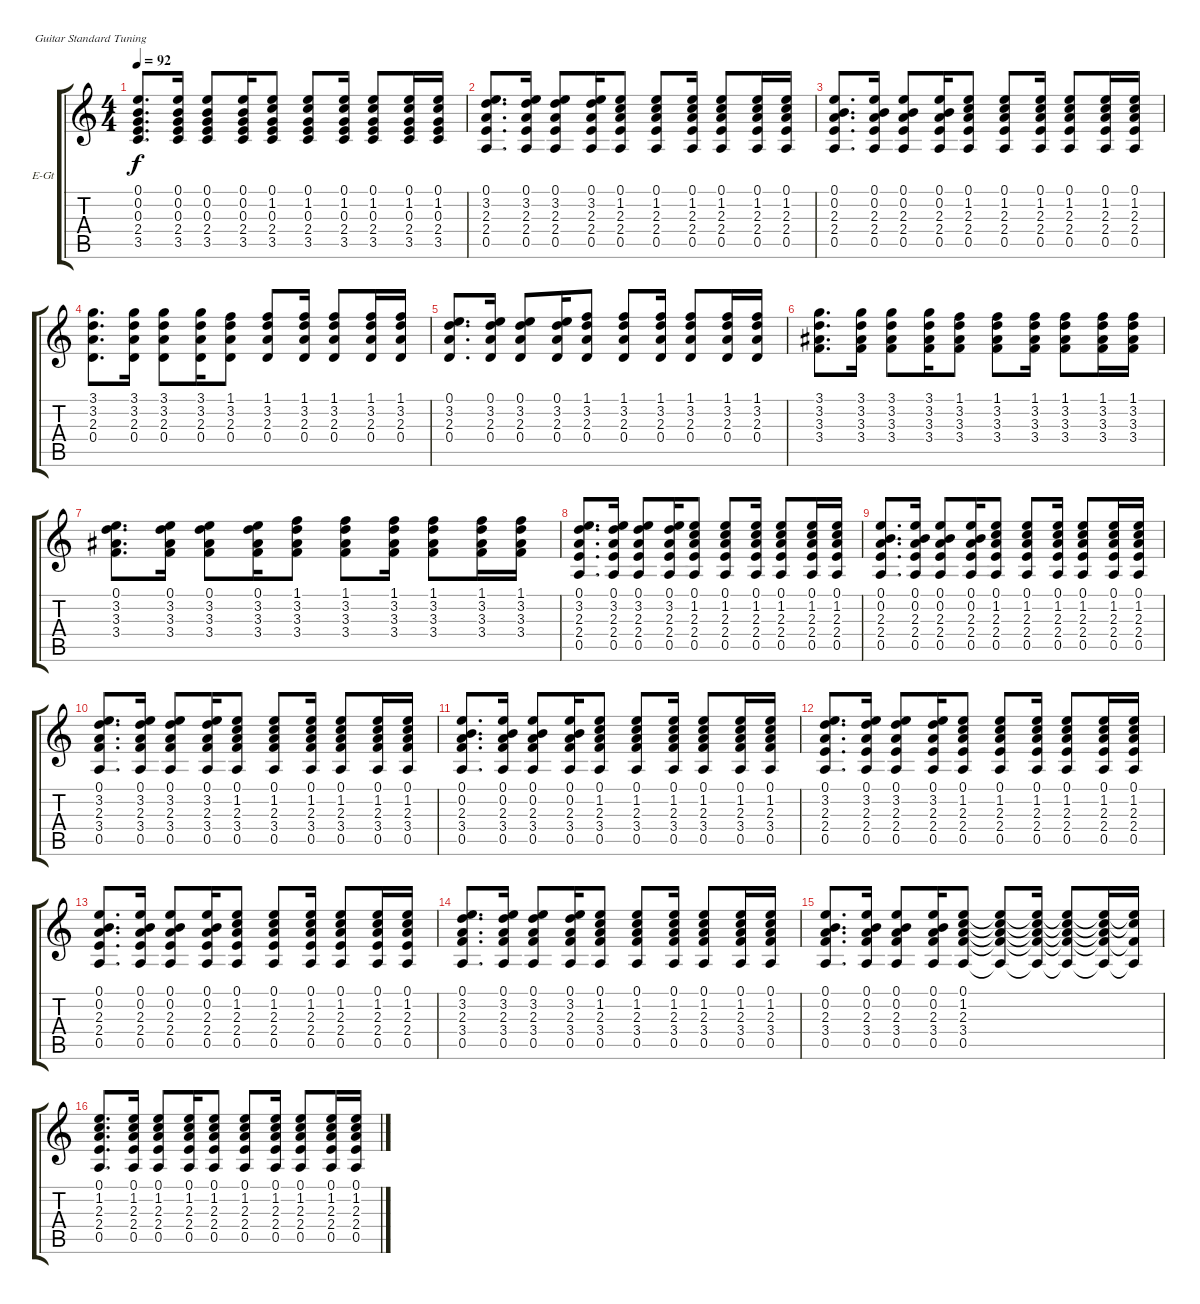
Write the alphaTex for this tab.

\defaultSystemsLayout 4
\bracketExtendMode groupsimilarinstruments
\firstSystemTrackNameOrientation horizontal
\otherSystemsTrackNameOrientation horizontal
\track ("Electric Guitar" "E-Gt") {mute instrument electricguitarclean}
\staff {score tabs}
\tuning (E4 B3 G3 D3 A2 E2)
\ts (4 4)
\tempo 92
\clef g2
\scale
0.25
\ks c
(0.1 0.2 0.3 2.4 3.5).8{d dy f} (0.1 0.2 0.3 2.4 3.5).16 (0.1 0.2 0.3 2.4 3.5).8 (0.1 0.2 0.3 2.4 3.5).16 (0.1 1.2 0.3 2.4 3.5).8 (0.1 1.2 0.3 2.4 3.5).8 (0.1 1.2 0.3 2.4 3.5).16 (0.1 1.2 0.3 2.4 3.5).8 (0.1 1.2 0.3 2.4 3.5).16 (0.1 1.2 0.3 2.4 3.5).16 |
\scale
0.25 (0.1 3.2 2.3 2.4 0.5).8{d} (0.1 3.2 2.3 2.4 0.5).16 (0.1 3.2 2.3 2.4 0.5).8 (0.1 3.2 2.3 2.4 0.5).16 (0.1 1.2 2.3 2.4 0.5).8 (0.1 1.2 2.3 2.4 0.5).8 (0.1 1.2 2.3 2.4 0.5).16 (0.1 1.2 2.3 2.4 0.5).8 (0.1 1.2 2.3 2.4 0.5).16 (0.1 1.2 2.3 2.4 0.5).16 |
\scale
0.25 (0.1 0.2 2.3 2.4 0.5).8{d} (0.1 0.2 2.3 2.4 0.5).16 (0.1 0.2 2.3 2.4 0.5).8 (0.1 0.2 2.3 2.4 0.5).16 (0.1 1.2 2.3 2.4 0.5).8 (0.1 1.2 2.3 2.4 0.5).8 (0.1 1.2 2.3 2.4 0.5).16 (0.1 1.2 2.3 2.4 0.5).8 (0.1 1.2 2.3 2.4 0.5).16 (0.1 1.2 2.3 2.4 0.5).16 |
\scale
0.25 (3.1 3.2 2.3 0.4).8{d} (3.1 3.2 2.3 0.4).16 (3.1 3.2 2.3 0.4).8 (3.1 3.2 2.3 0.4).16 (1.1 3.2 2.3 0.4).8 (1.1 3.2 2.3 0.4).8 (1.1 3.2 2.3 0.4).16 (1.1 3.2 2.3 0.4).8 (1.1 3.2 2.3 0.4).16 (1.1 3.2 2.3 0.4).16 |
\scale
0.25 (0.1 3.2 2.3 0.4).8{d} (0.1 3.2 2.3 0.4).16 (0.1 3.2 2.3 0.4).8 (0.1 3.2 2.3 0.4).16 (1.1 3.2 2.3 0.4).8 (1.1 3.2 2.3 0.4).8 (1.1 3.2 2.3 0.4).16 (1.1 3.2 2.3 0.4).8 (1.1 3.2 2.3 0.4).16 (1.1 3.2 2.3 0.4).16 |
\scale
0.25 (3.1 3.2 3.3 3.4).8{d} (3.1 3.2 3.3 3.4).16 (3.1 3.2 3.3 3.4).8 (3.1 3.2 3.3 3.4).16 (1.1 3.2 3.3 3.4).8 (1.1 3.2 3.3 3.4).8 (1.1 3.2 3.3 3.4).16 (1.1 3.2 3.3 3.4).8 (1.1 3.2 3.3 3.4).16 (1.1 3.2 3.3 3.4).16 |
\scale
0.25 (0.1 3.2 3.3 3.4).8{d} (0.1 3.2 3.3 3.4).16 (0.1 3.2 3.3 3.4).8 (0.1 3.2 3.3 3.4).16 (1.1 3.2 3.3 3.4).8 (1.1 3.2 3.3 3.4).8 (1.1 3.2 3.3 3.4).16 (1.1 3.2 3.3 3.4).8 (1.1 3.2 3.3 3.4).16 (1.1 3.2 3.3 3.4).16 |
\scale
0.25 (0.1 3.2 2.3 2.4 0.5).8{d} (0.1 3.2 2.3 2.4 0.5).16 (0.1 3.2 2.3 2.4 0.5).8 (0.1 3.2 2.3 2.4 0.5).16 (0.1 1.2 2.3 2.4 0.5).8 (0.1 1.2 2.3 2.4 0.5).8 (0.1 1.2 2.3 2.4 0.5).16 (0.1 1.2 2.3 2.4 0.5).8 (0.1 1.2 2.3 2.4 0.5).16 (0.1 1.2 2.3 2.4 0.5).16 |
\scale
0.25 (0.1 0.2 2.3 2.4 0.5).8{d} (0.1 0.2 2.3 2.4 0.5).16 (0.1 0.2 2.3 2.4 0.5).8 (0.1 0.2 2.3 2.4 0.5).16 (0.1 1.2 2.3 2.4 0.5).8 (0.1 1.2 2.3 2.4 0.5).8 (0.1 1.2 2.3 2.4 0.5).16 (0.1 1.2 2.3 2.4 0.5).8 (0.1 1.2 2.3 2.4 0.5).16 (0.1 1.2 2.3 2.4 0.5).16 |
\scale
0.25 (0.1 3.2 2.3 3.4 0.5).8{d} (0.1 3.2 2.3 3.4 0.5).16 (0.1 3.2 2.3 3.4 0.5).8 (0.1 3.2 2.3 3.4 0.5).16 (0.1 1.2 2.3 3.4 0.5).8 (0.1 1.2 2.3 3.4 0.5).8 (0.1 1.2 2.3 3.4 0.5).16 (0.1 1.2 2.3 3.4 0.5).8 (0.1 1.2 2.3 3.4 0.5).16 (0.1 1.2 2.3 3.4 0.5).16 |
\scale
0.25 (0.1 0.2 2.3 3.4 0.5).8{d} (0.1 0.2 2.3 3.4 0.5).16 (0.1 0.2 2.3 3.4 0.5).8 (0.1 0.2 2.3 3.4 0.5).16 (0.1 1.2 2.3 3.4 0.5).8 (0.1 1.2 2.3 3.4 0.5).8 (0.1 1.2 2.3 3.4 0.5).16 (0.1 1.2 2.3 3.4 0.5).8 (0.1 1.2 2.3 3.4 0.5).16 (0.1 1.2 2.3 3.4 0.5).16 |
\scale
0.25 (0.1 3.2 2.3 2.4 0.5).8{d} (0.1 3.2 2.3 2.4 0.5).16 (0.1 3.2 2.3 2.4 0.5).8 (0.1 3.2 2.3 2.4 0.5).16 (0.1 1.2 2.3 2.4 0.5).8 (0.1 1.2 2.3 2.4 0.5).8 (0.1 1.2 2.3 2.4 0.5).16 (0.1 1.2 2.3 2.4 0.5).8 (0.1 1.2 2.3 2.4 0.5).16 (0.1 1.2 2.3 2.4 0.5).16 |
\scale
0.25 (0.1 0.2 2.3 2.4 0.5).8{d} (0.1 0.2 2.3 2.4 0.5).16 (0.1 0.2 2.3 2.4 0.5).8 (0.1 0.2 2.3 2.4 0.5).16 (0.1 1.2 2.3 2.4 0.5).8 (0.1 1.2 2.3 2.4 0.5).8 (0.1 1.2 2.3 2.4 0.5).16 (0.1 1.2 2.3 2.4 0.5).8 (0.1 1.2 2.3 2.4 0.5).16 (0.1 1.2 2.3 2.4 0.5).16 |
\scale
0.25 (0.1 3.2 2.3 3.4 0.5).8{d} (0.1 3.2 2.3 3.4 0.5).16 (0.1 3.2 2.3 3.4 0.5).8 (0.1 3.2 2.3 3.4 0.5).16 (0.1 1.2 2.3 3.4 0.5).8 (0.1 1.2 2.3 3.4 0.5).8 (0.1 1.2 2.3 3.4 0.5).16 (0.1 1.2 2.3 3.4 0.5).8 (0.1 1.2 2.3 3.4 0.5).16 (0.1 1.2 2.3 3.4 0.5).16 |
\scale
0.25 (0.1 0.2 2.3 3.4 0.5).8{d} (0.1 0.2 2.3 3.4 0.5).16 (0.1 0.2 2.3 3.4 0.5).8 (0.1 0.2 2.3 3.4 0.5).16 (0.1 1.2 2.3 3.4 0.5).8 (0.1{t} 1.2{t} 2.3{t} 3.4{t} 0.5{t}).8 (0.1{t} 1.2{t} 2.3{t} 3.4{t} 0.5{t}).16 (0.1{t} 1.2{t} 2.3{t} 3.4{t} 0.5{t}).8 (0.1{t} 1.2{t} 2.3{t} 3.4{t} 0.5{t}).16 (0.1{t} 1.2{t} 3.4{t} 0.5{t}).16 |
\scale
0.25 (0.1 1.2 2.3 2.4 0.5).8{d} (0.1 1.2 2.3 2.4 0.5).16 (0.1 1.2 2.3 2.4 0.5).8 (0.1 1.2 2.3 2.4 0.5).16 (0.1 1.2 2.3 2.4 0.5).8 (0.1 1.2 2.3 2.4 0.5).8 (0.1 1.2 2.3 2.4 0.5).16 (0.1 1.2 2.3 2.4 0.5).8 (0.1 1.2 2.3 2.4 0.5).16 (0.1 1.2 2.3 2.4 0.5).16
